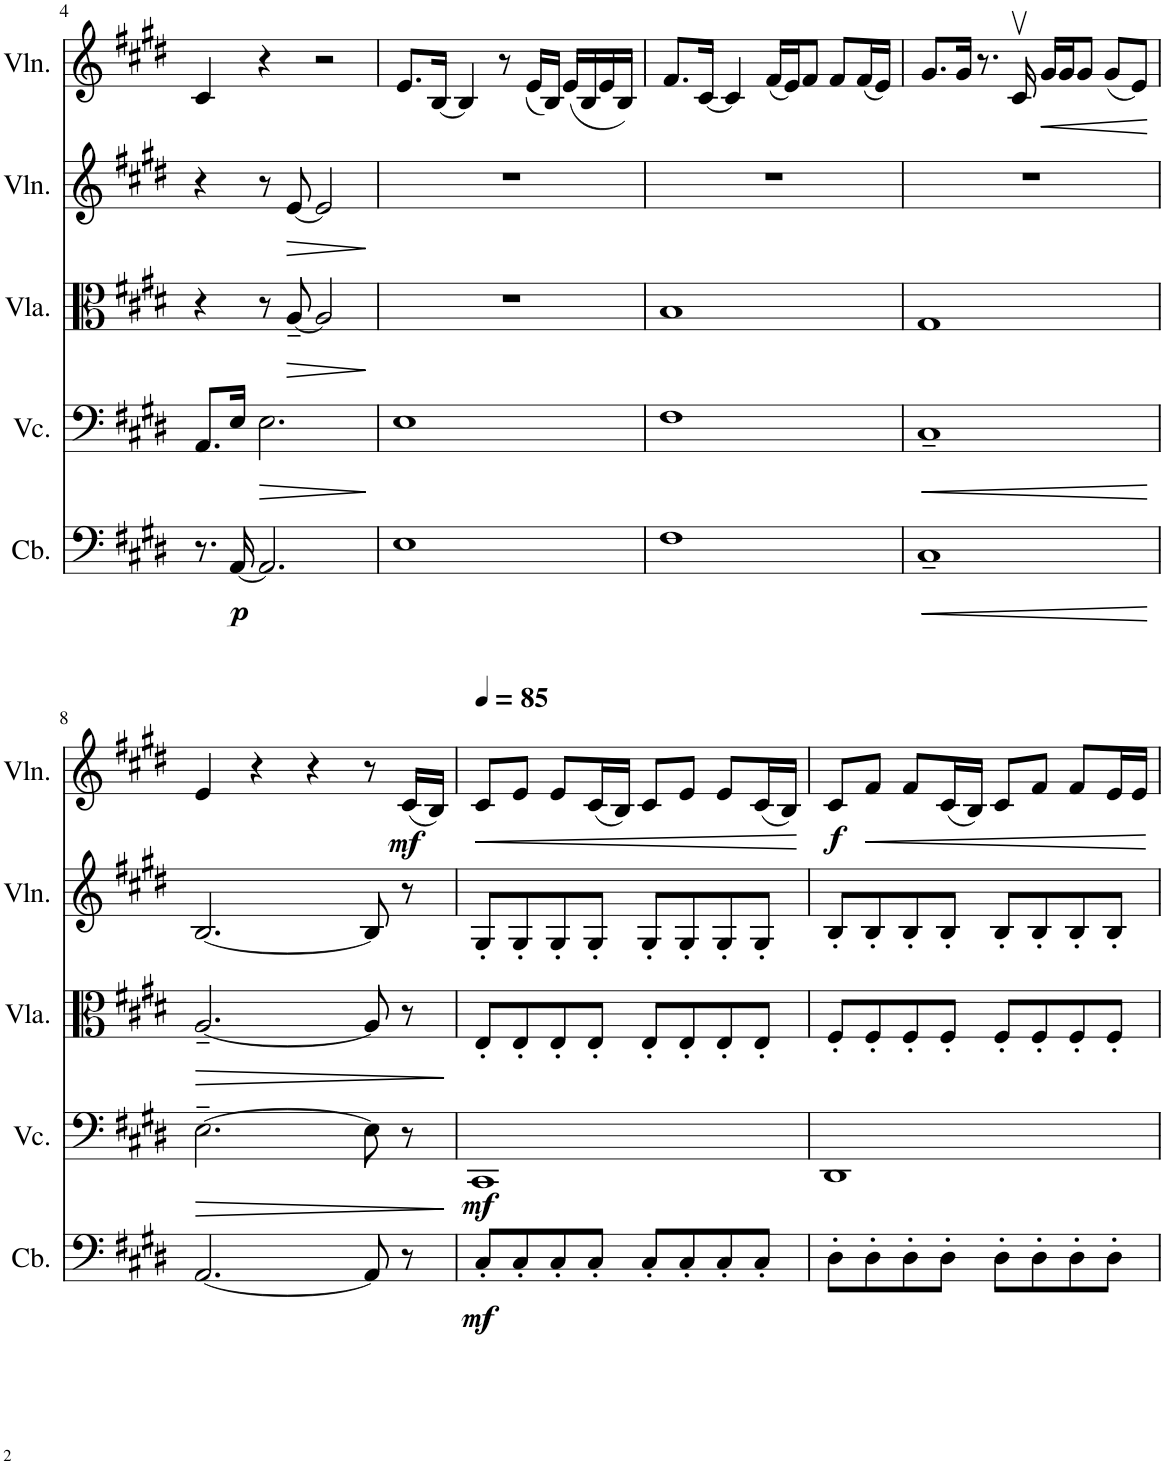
**kern	**dynam	**kern	**dynam	**kern	**dynam	**kern	**dynam	**kern	**dynam
*part5	*part5	*part4	*part4	*part3	*part3	*part2	*part2	*part1	*part1
*staff5	*staff5	*staff4	*staff4	*staff3	*staff3	*staff2	*staff2	*staff1	*staff1
*I"Contrabass	*	*I"Violoncello	*	*I"Viola	*	*I"Violin	*	*I"Violin	*
*I'Cb.	*	*I'Vc.	*	*I'Vla.	*	*I'Vln.	*	*I'Vln.	*
!!LO:PB:g=z
*clefF4	*	*clefF4	*	*clefC3	*	*clefG2	*	*clefG2	*
*Trd7c12	*	*	*	*	*	*	*	*	*
*k[f#c#g#d#]	*	*k[f#c#g#d#]	*	*k[f#c#g#d#]	*	*k[f#c#g#d#]	*	*k[f#c#g#d#]	*
*M4/4	*	*M4/4	*	*M4/4	*	*M4/4	*	*M4/4	*
=4	=4	=4	=4	=4	=4	=4	=4	=4	=4
8.r	.	8.AA/L	.	4r	.	4r	.	4c#/	.
!	!LO:DY:b	!	!	!	!	!	!	!	!
[16AA/	p	16E/Jk	.	.	.	.	.	.	.
!	!	!	!LO:HP:b	!	!	!	!	!	!
2.AA/]	.	2.E\	>	8r	.	8r	.	4r	.
!	!	!	!	!	!LO:HP:b	!	!LO:HP:b	!	!
.	.	.	.	[8A~/	>	[8e/	>	.	.
.	.	.	.	2A/]	.	2e/]	.	2r	.
.	.	.	]	.	]	.	]	.	.
=5	=5	=5	=5	=5	=5	=5	=5	=5	=5
1E	.	1E	.	1r	.	1r	.	8.e/L	.
.	.	.	.	.	.	.	.	[16B/Jk	.
.	.	.	.	.	.	.	.	4B/]	.
.	.	.	.	.	.	.	.	8r	.
.	.	.	.	.	.	.	.	(16e/LL	.
.	.	.	.	.	.	.	.	16B/JJ)	.
.	.	.	.	.	.	.	.	(16e/LL	.
.	.	.	.	.	.	.	.	16B/	.
.	.	.	.	.	.	.	.	16e/	.
.	.	.	.	.	.	.	.	16B/JJ)	.
=6	=6	=6	=6	=6	=6	=6	=6	=6	=6
1F#	.	1F#	.	1B	.	1r	.	8.f#/L	.
.	.	.	.	.	.	.	.	[16c#/Jk	.
.	.	.	.	.	.	.	.	4c#/]	.
.	.	.	.	.	.	.	.	(16f#/LL	.
.	.	.	.	.	.	.	.	16e/J)	.
.	.	.	.	.	.	.	.	8f#/J	.
.	.	.	.	.	.	.	.	8f#/L	.
.	.	.	.	.	.	.	.	(16f#/L	.
.	.	.	.	.	.	.	.	16e/JJ)	.
=7	=7	=7	=7	=7	=7	=7	=7	=7	=7
!	!LO:HP:b	!	!LO:HP:b	!	!	!	!	!	!
1C#~	<	1C#~	<	1G#	.	1r	.	8.g#/L	.
.	.	.	.	.	.	.	.	16g#/Jk	.
.	.	.	.	.	.	.	.	8.r	.
.	.	.	.	.	.	.	.	16c#v/	.
!	!	!	!	!	!	!	!	!	!LO:HP:b
.	.	.	.	.	.	.	.	16g#/LL	<
.	.	.	.	.	.	.	.	16g#/J	.
.	.	.	.	.	.	.	.	8g#/J	.
.	.	.	.	.	.	.	.	(8g#/L	.
.	.	.	.	.	.	.	.	8e/J)	.
.	[	.	[	.	.	.	.	.	[
!!LO:LB:g=z
=8	=8	=8	=8	=8	=8	=8	=8	=8	=8
!	!	!	!LO:HP:b	!	!LO:HP:b	!	!	!	!
[2.AA/	.	[2.E~\	>	[2.A~/	>	[2.B/	.	4e/	.
.	.	.	.	.	.	.	.	4r	.
.	.	.	.	.	.	.	.	4r	.
8AA/]	.	8E\]	.	8A/]	.	8B/]	.	8r	.
!	!	!	!	!	!	!	!	!	!LO:DY:b
8r	.	8r	.	8r	.	8r	.	(16c#/LL	mf
.	.	.	.	.	.	.	.	16B/JJ)	.
.	.	.	]	.	]	.	.	.	.
=9	=9	=9	=9	=9	=9	=9	=9	=9	=9
*	*	*	*	*	*	*	*	*MM85	*
!	!LO:DY:b	!	!LO:DY:b	!	!	!	!	!	!LO:HP:b
8C#'/L	mf	1CC#	mf	8E'/L	.	8G#'/L	.	8c#/L	<
8C#'/	.	.	.	8E'/	.	8G#'/	.	8e/J	.
8C#'/	.	.	.	8E'/	.	8G#'/	.	8e/L	.
8C#'/J	.	.	.	8E'/J	.	8G#'/J	.	(16c#/L	.
.	.	.	.	.	.	.	.	16B/JJ)	.
8C#'/L	.	.	.	8E'/L	.	8G#'/L	.	8c#/L	.
8C#'/	.	.	.	8E'/	.	8G#'/	.	8e/J	.
8C#'/	.	.	.	8E'/	.	8G#'/	.	8e/L	.
8C#'/J	.	.	.	8E'/J	.	8G#'/J	.	(16c#/L	.
.	.	.	.	.	.	.	.	16B/JJ)	.
.	.	.	.	.	.	.	.	.	[
=10	=10	=10	=10	=10	=10	=10	=10	=10	=10
!	!	!	!	!	!	!	!	!	!LO:DY:b
8D#'\L	.	1DD#	.	8F#'/L	.	8B'/L	.	8c#/L	f
!	!	!	!	!	!	!	!	!	!LO:HP:b
8D#'\	.	.	.	8F#'/	.	8B'/	.	8f#/J	<
8D#'\	.	.	.	8F#'/	.	8B'/	.	8f#/L	.
8D#'\J	.	.	.	8F#'/J	.	8B'/J	.	(16c#/L	.
.	.	.	.	.	.	.	.	16B/JJ)	.
8D#'\L	.	.	.	8F#'/L	.	8B'/L	.	8c#/L	.
8D#'\	.	.	.	8F#'/	.	8B'/	.	8f#/J	.
8D#'\	.	.	.	8F#'/	.	8B'/	.	8f#/L	.
8D#'\J	.	.	.	8F#'/J	.	8B'/J	.	16e/L	.
.	.	.	.	.	.	.	.	16e/JJ	.
.	.	.	.	.	.	.	.	.	[
=	=	=	=	=	=	=	=	=	=
*-	*-	*-	*-	*-	*-	*-	*-	*-	*-
